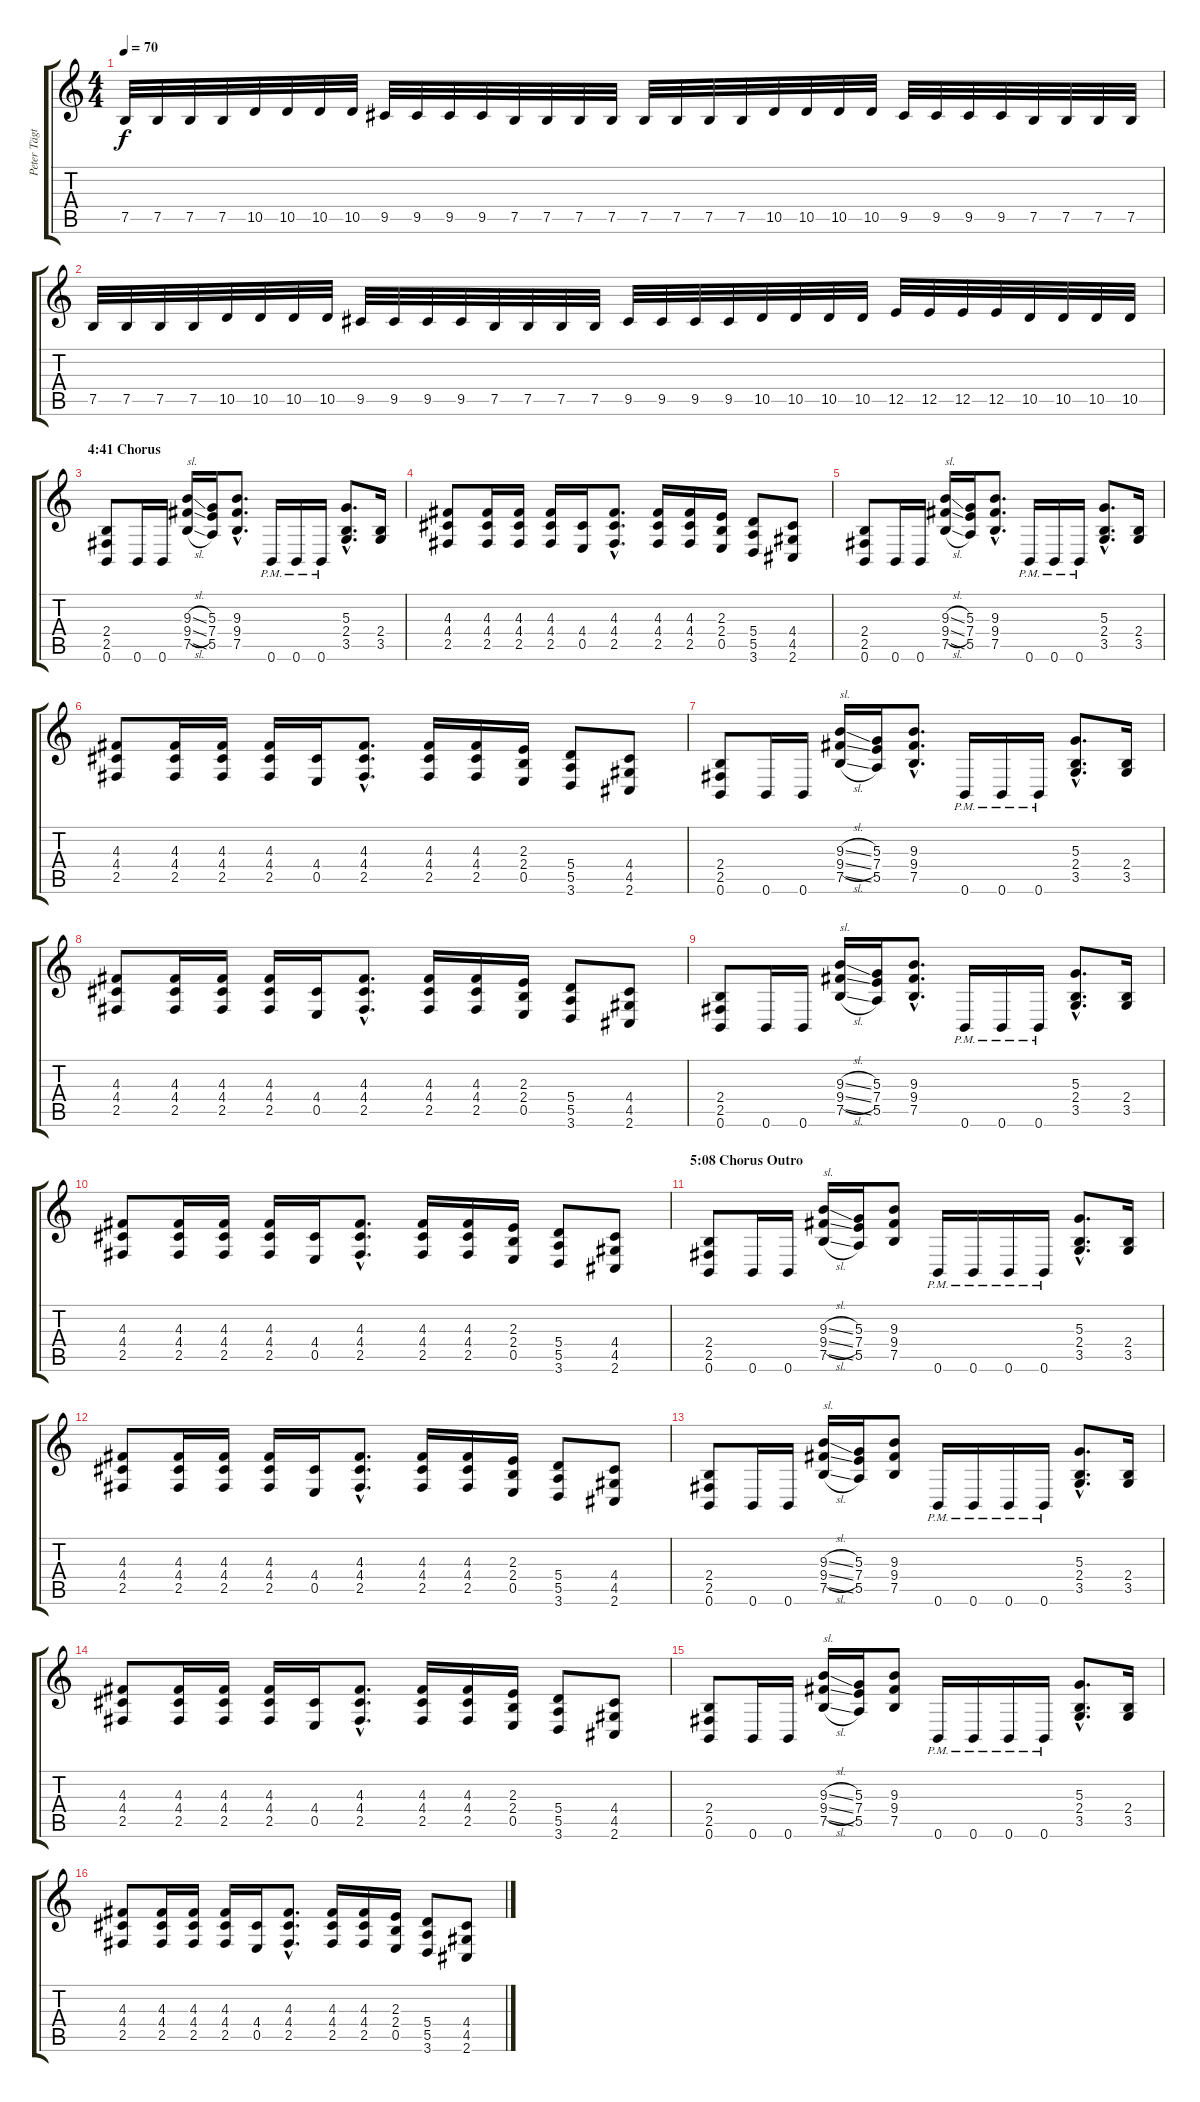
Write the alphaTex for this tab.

\track ("Peter Tägtgren (Lead Guitar)" "Peter Tägt") {instrument distortionguitar}
\staff {score tabs}
\tuning (B3 Gb3 D3 A2 E2 B1) {hide}
\ts (4 4)
\tempo 70
\clef g2
\ks c
7.5.32{dy f} 7.5.32 7.5.32 7.5.32 10.5.32 10.5.32 10.5.32 10.5.32 9.5.32 9.5.32 9.5.32 9.5.32 7.5.32 7.5.32 7.5.32 7.5.32 7.5.32 7.5.32 7.5.32 7.5.32 10.5.32 10.5.32 10.5.32 10.5.32 9.5.32 9.5.32 9.5.32 9.5.32 7.5.32 7.5.32 7.5.32 7.5.32 |
7.5.32 7.5.32 7.5.32 7.5.32 10.5.32 10.5.32 10.5.32 10.5.32 9.5.32 9.5.32 9.5.32 9.5.32 7.5.32 7.5.32 7.5.32 7.5.32 9.5.32 9.5.32 9.5.32 9.5.32 10.5.32 10.5.32 10.5.32 10.5.32 12.5.32 12.5.32 12.5.32 12.5.32 10.5.32 10.5.32 10.5.32 10.5.32 |
\section ("" "4:41 Chorus")
(2.4 2.5 0.6).8 0.6.16 0.6.16 (9.3{sl} 9.4{sl} 7.5{sl}).16{txt "sl."} (5.3 7.4 5.5).16 (9.3{hac} 9.4{hac} 7.5{hac}).8{d} 0.6{pm}.16 0.6{pm}.16 0.6{pm}.16 (5.3{hac} 2.4{hac} 3.5{hac}).8{d} (2.4 3.5).16 |
(4.3 4.4 2.5).8 (4.3 4.4 2.5).16 (4.3 4.4 2.5).16 (4.3 4.4 2.5).16 (4.4 0.5).16 (4.3{hac} 4.4{hac} 2.5{hac}).8{d} (4.3 4.4 2.5).16 (4.3 4.4 2.5).16 (2.3 2.4 0.5).16 (5.4 5.5 3.6).8 (4.4 4.5 2.6).8 |
(2.4 2.5 0.6).8 0.6.16 0.6.16 (9.3{sl} 9.4{sl} 7.5{sl}).16{txt "sl."} (5.3 7.4 5.5).16 (9.3{hac} 9.4{hac} 7.5{hac}).8{d} 0.6{pm}.16 0.6{pm}.16 0.6{pm}.16 (5.3{hac} 2.4{hac} 3.5{hac}).8{d} (2.4 3.5).16 |
(4.3 4.4 2.5).8 (4.3 4.4 2.5).16 (4.3 4.4 2.5).16 (4.3 4.4 2.5).16 (4.4 0.5).16 (4.3{hac} 4.4{hac} 2.5{hac}).8{d} (4.3 4.4 2.5).16 (4.3 4.4 2.5).16 (2.3 2.4 0.5).16 (5.4 5.5 3.6).8 (4.4 4.5 2.6).8 |
(2.4 2.5 0.6).8 0.6.16 0.6.16 (9.3{sl} 9.4{sl} 7.5{sl}).16{txt "sl."} (5.3 7.4 5.5).16 (9.3{hac} 9.4{hac} 7.5{hac}).8{d} 0.6{pm}.16 0.6{pm}.16 0.6{pm}.16 (5.3{hac} 2.4{hac} 3.5{hac}).8{d} (2.4 3.5).16 |
(4.3 4.4 2.5).8 (4.3 4.4 2.5).16 (4.3 4.4 2.5).16 (4.3 4.4 2.5).16 (4.4 0.5).16 (4.3{hac} 4.4{hac} 2.5{hac}).8{d} (4.3 4.4 2.5).16 (4.3 4.4 2.5).16 (2.3 2.4 0.5).16 (5.4 5.5 3.6).8 (4.4 4.5 2.6).8 |
(2.4 2.5 0.6).8 0.6.16 0.6.16 (9.3{sl} 9.4{sl} 7.5{sl}).16{txt "sl."} (5.3 7.4 5.5).16 (9.3{hac} 9.4{hac} 7.5{hac}).8{d} 0.6{pm}.16 0.6{pm}.16 0.6{pm}.16 (5.3{hac} 2.4{hac} 3.5{hac}).8{d} (2.4 3.5).16 |
(4.3 4.4 2.5).8 (4.3 4.4 2.5).16 (4.3 4.4 2.5).16 (4.3 4.4 2.5).16 (4.4 0.5).16 (4.3{hac} 4.4{hac} 2.5{hac}).8{d} (4.3 4.4 2.5).16 (4.3 4.4 2.5).16 (2.3 2.4 0.5).16 (5.4 5.5 3.6).8 (4.4 4.5 2.6).8 |
\section ("" "5:08 Chorus Outro")
(2.4 2.5 0.6).8 0.6.16 0.6.16 (9.3{sl} 9.4{sl} 7.5{sl}).16{txt "sl."} (5.3 7.4 5.5).16 (9.3 9.4 7.5).8 0.6{pm}.16 0.6{pm}.16 0.6{pm}.16 0.6{pm}.16 (5.3{hac} 2.4{hac} 3.5{hac}).8{d} (2.4 3.5).16 |
(4.3 4.4 2.5).8 (4.3 4.4 2.5).16 (4.3 4.4 2.5).16 (4.3 4.4 2.5).16 (4.4 0.5).16 (4.3{hac} 4.4{hac} 2.5{hac}).8{d} (4.3 4.4 2.5).16 (4.3 4.4 2.5).16 (2.3 2.4 0.5).16 (5.4 5.5 3.6).8 (4.4 4.5 2.6).8 |
(2.4 2.5 0.6).8 0.6.16 0.6.16 (9.3{sl} 9.4{sl} 7.5{sl}).16{txt "sl."} (5.3 7.4 5.5).16 (9.3 9.4 7.5).8 0.6{pm}.16 0.6{pm}.16 0.6{pm}.16 0.6{pm}.16 (5.3{hac} 2.4{hac} 3.5{hac}).8{d} (2.4 3.5).16 |
(4.3 4.4 2.5).8 (4.3 4.4 2.5).16 (4.3 4.4 2.5).16 (4.3 4.4 2.5).16 (4.4 0.5).16 (4.3{hac} 4.4{hac} 2.5{hac}).8{d} (4.3 4.4 2.5).16 (4.3 4.4 2.5).16 (2.3 2.4 0.5).16 (5.4 5.5 3.6).8 (4.4 4.5 2.6).8 |
(2.4 2.5 0.6).8 0.6.16 0.6.16 (9.3{sl} 9.4{sl} 7.5{sl}).16{txt "sl."} (5.3 7.4 5.5).16 (9.3 9.4 7.5).8 0.6{pm}.16 0.6{pm}.16 0.6{pm}.16 0.6{pm}.16 (5.3{hac} 2.4{hac} 3.5{hac}).8{d} (2.4 3.5).16 |
(4.3 4.4 2.5).8 (4.3 4.4 2.5).16 (4.3 4.4 2.5).16 (4.3 4.4 2.5).16 (4.4 0.5).16 (4.3{hac} 4.4{hac} 2.5{hac}).8{d} (4.3 4.4 2.5).16 (4.3 4.4 2.5).16 (2.3 2.4 0.5).16 (5.4 5.5 3.6).8 (4.4 4.5 2.6).8
